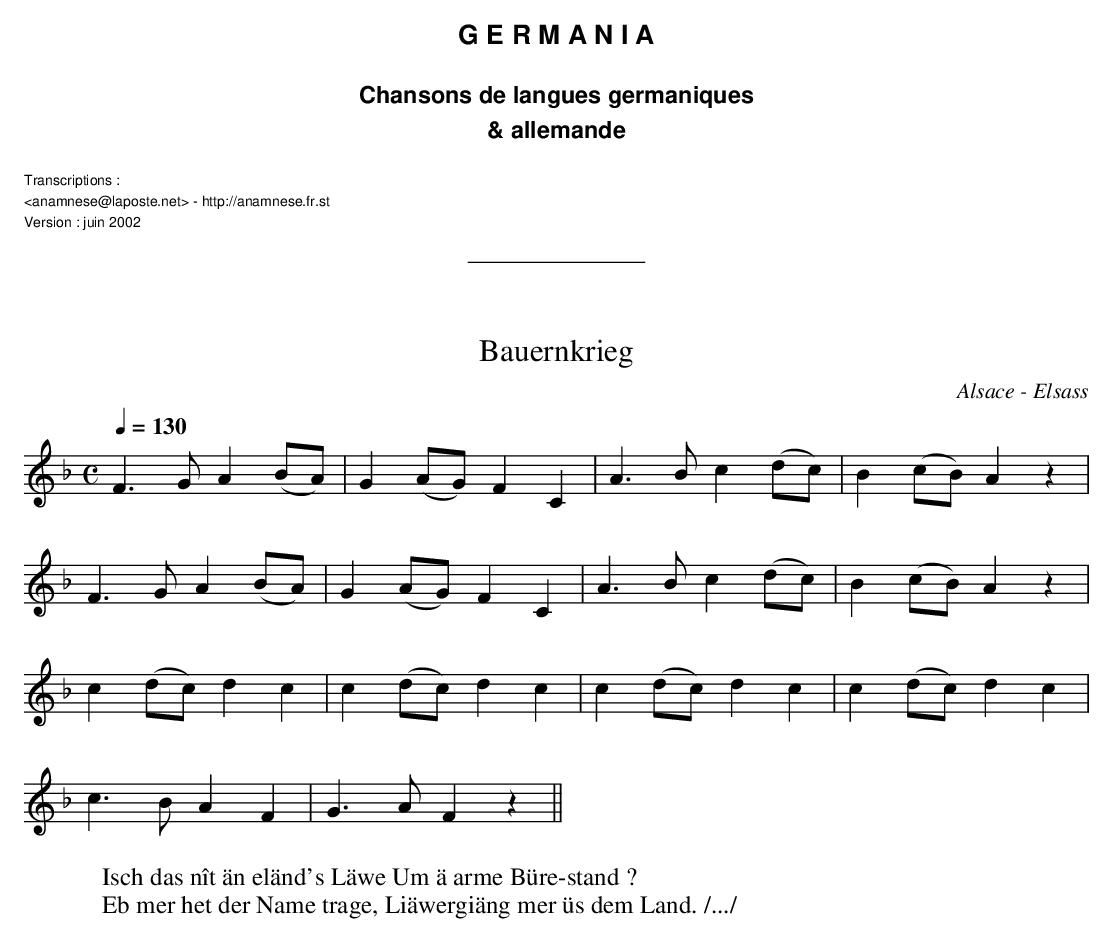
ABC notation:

X:1
T:Bauernkrieg
O:Alsace - Elsass
M:C
L:1/4
Q:1/4=130
K:F
F>G A (B/A/) | G (A/G/) F C | A>B c (d/c/) | B (c/B/) A z |
F>G A (B/A/) | G (A/G/) F C | A>B c (d/c/) | B (c/B/) A z |
c (d/c/) d c | c (d/c/) d c | c (d/c/) d c | c (d/c/) d c |
c>B A F | G>A F z ||
W:Isch das nît än eländ's Läwe Um ä arme Büre-stand ?
W:Eb mer het der Name trage, Liäwergiäng mer üs dem Land. /.../
